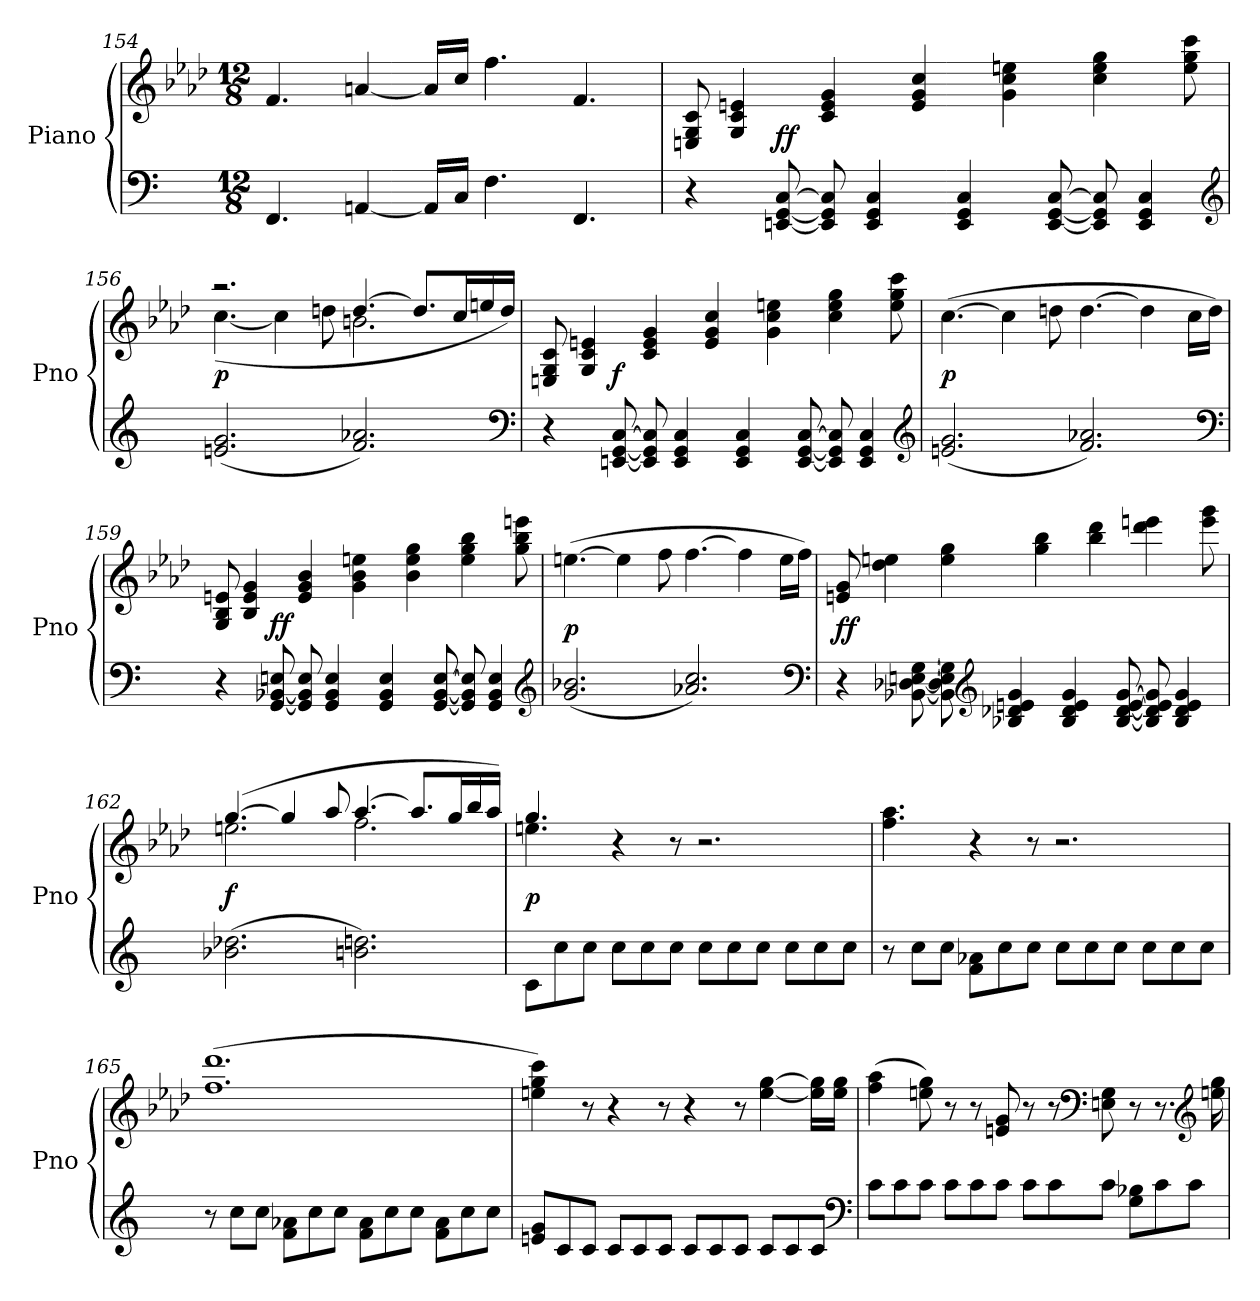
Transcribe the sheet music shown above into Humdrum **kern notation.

**kern	**kern	**dynam
*part1	*part1	*part1
*staff2	*staff1	*staff1/2
*I"Piano	*	*
*I'Pno	*	*
*clefF4	*clefG2	*
*k[]	*k[b-e-a-d-]	*
*M12/8	*M12/8	*
=154	=154	=154
4.FF/	4.f/	.
[4AAn/	[4an/	.
16AA/LL]	16a/LL]	.
16C/JJ	16cc/JJ	.
4.F\	4.ff\	.
4.FF/	4.f/	.
=155	=155	=155
*	*^	*
4r	8En/ 8G/ 8c/	4ryy	.
.	4G/ 4c/ 4en/	.	.
[8EEn/ [8GG/ [8C/	.	1ryy	ff
8EE]/ 8GG]/ 8C]/	4c/ 4e/ 4g/	.	.
4EE/ 4GG/ 4C/	.	.	.
.	4e/ 4g/ 4cc/	.	.
4EE/ 4GG/ 4C/	.	.	.
.	4g\ 4cc\ 4een\	.	.
[8EE/ [8GG/ [8C/	.	.	.
8EE]/ 8GG]/ 8C]/	4cc\ 4ee\ 4gg\	.	.
4EE/ 4GG/ 4C/	.	4ryy	.
.	8ee\ 8gg\ 8ccc\	.	.
*clefG2	*	*	*
=156	=156	=156	=156
(2.en/ 2.g/	2.r	([4.cc\	p
.	.	4cc\]	.
.	.	8ddn\	.
2.f/ 2.a-/)	[4.dd/	2.bn\	.
.	8.dd/L]	.	.
.	16cc/L	.	.
.	16een/	.	.
.	16dd/JJ)	.	.
*clefF4	*	*	*
=157	=157	=157	=157
4r	8En/ 8G/ 8c/	4ryy	.
.	4G/ 4c/ 4en/	.	.
[8EEn/ [8GG/ [8C/	.	1ryy	f
8EE]/ 8GG]/ 8C]/	4c/ 4e/ 4g/	.	.
4EE/ 4GG/ 4C/	.	.	.
.	4e/ 4g/ 4cc/	.	.
4EE/ 4GG/ 4C/	.	.	.
.	4g\ 4cc\ 4een\	.	.
[8EE/ [8GG/ [8C/	.	.	.
8EE]/ 8GG]/ 8C]/	4cc\ 4ee\ 4gg\	.	.
4EE/ 4GG/ 4C/	.	4ryy	.
.	8ee\ 8gg\ 8ccc\	.	.
*clefG2	*	*	*
*	*v	*v	*
=158	=158	=158
(2.en/ 2.g/	([4.cc\	p
.	4cc\]	.
.	8ddn\	.
2.f/ 2.a-/)	[4.dd\	.
.	4dd\]	.
.	16cc\LL	.
.	16dd\JJ)	.
*clefF4	*	*
=159	=159	=159
*	*^	*
4r	8G/ 8B-/ 8en/	4ryy	.
.	4B-/ 4e/ 4g/	.	.
[8GG/ [8BB-/ 8En/	.	1ryy	ff
8GG]/ 8BB-]/ 8E/	4e/ 4g/ 4b-/	.	.
4GG/ 4BB-/ 4E/	.	.	.
.	4g\ 4b-\ 4een\	.	.
4GG/ 4BB-/ 4E/	.	.	.
.	4b-\ 4ee\ 4gg\	.	.
[8GG/ [8BB-/ [8E/	.	.	.
8GG]/ 8BB-]/ 8E]/	4ee\ 4gg\ 4bb-\	.	.
4GG/ 4BB-/ 4E/	.	4ryy	.
.	8gg\ 8bb-\ 8eeen\	.	.
*clefG2	*	*	*
*	*v	*v	*
=160	=160	=160
(2.g/ 2.b-/	([4.een\	p
.	4ee\]	.
.	8ff\	.
2.a-/ 2.cc/)	[4.ff\	.
.	4ff\]	.
.	16ee\LL	.
.	16ff\JJ)	.
*clefF4	*	*
=161	=161	=161
4r	8en/ 8g/	ff
.	4dd-\ 4een\	.
[8BB-\ [8D-\ [8En\ [8G\	.	.
8BB-]\ 8D-]\ 8E]\ 8G]\	4ee\ 4gg\	.
*clefG2	*	*
4B-/ 4d-/ 4en/ 4g/	.	.
.	4gg\ 4bb-\	.
4B-/ 4d-/ 4e/ 4g/	.	.
.	4bb-\ 4ddd-\	.
[8B-/ [8d-/ [8e/ [8g/	.	.
8B-]/ 8d-]/ 8e]/ 8g]/	4ddd-\ 4eeen\	.
4B-/ 4d-/ 4e/ 4g/	.	.
.	8eee\ 8ggg\	.
=162	=162	=162
*	*^	*
(2.b-\ 2.dd-\	([4.gg/	2.een\	f
.	4gg/]	.	.
.	8aa-/	.	.
2.bn\ 2.ddn\)	[4.aa-/	2.ff\	.
.	8.aa-/L]	.	.
.	16gg/L	.	.
.	16bb-/	.	.
.	16aa-/JJ)	.	.
=163	=163	=163	=163
8c\L	4.gg/	4.een\	p
8cc\	.	.	.
8cc\J	.	.	.
8cc\L	4r	1ryy	.
8cc\	.	.	.
8cc\J	8r	.	.
8cc\L	2.r	.	.
8cc\	.	.	.
8cc\J	.	.	.
8cc\L	.	.	.
8cc\	.	.	.
8cc\J	.	8ryy	.
*	*v	*v	*
=164	=164	=164
8r	4.ff\ 4.aa-\	.
8cc\L	.	.
8cc\J	.	.
8f\ 8a-\L	4r	.
8cc\	.	.
8cc\J	8r	.
8cc\L	2.r	.
8cc\	.	.
8cc\J	.	.
8cc\L	.	.
8cc\	.	.
8cc\J	.	.
=165	=165	=165
8r	(1.ff 1.ddd-	.
8cc\L	.	.
8cc\J	.	.
8f\ 8a-\L	.	.
8cc\	.	.
8cc\J	.	.
8f\ 8a-\L	.	.
8cc\	.	.
8cc\J	.	.
8f\ 8a-\L	.	.
8cc\	.	.
8cc\J	.	.
=166	=166	=166
8en/ 8g/L	4een\ 4gg\ 4ccc\)	.
8c/	.	.
8c/J	8r	.
8c/L	4r	.
8c/	.	.
8c/J	8r	.
8c/L	4r	.
8c/	.	.
8c/J	8r	.
8c/L	[4ee\ [4gg\	.
8c/	.	.
8c/J	16ee]\ 16gg]\LL	.
.	16ee\ 16gg\JJ	.
*clefF4	*	*
=167	=167	=167
8c\L	(4ff\ 4aa-\	.
8c\	.	.
8c\J	8een\ 8gg\)	.
8c\L	8r	.
8c\	8r	.
8c\J	8en/ 8g/	.
8c\L	8r	.
8c\	8r	.
*	*clefF4	*
8c\J	8En\ 8G\	.
8G\ 8B-\L	8r	.
8c\	8.r	.
8c\J	.	.
*	*clefG2	*
.	16een\ 16gg\	.
=	=	=
*-	*-	*-
